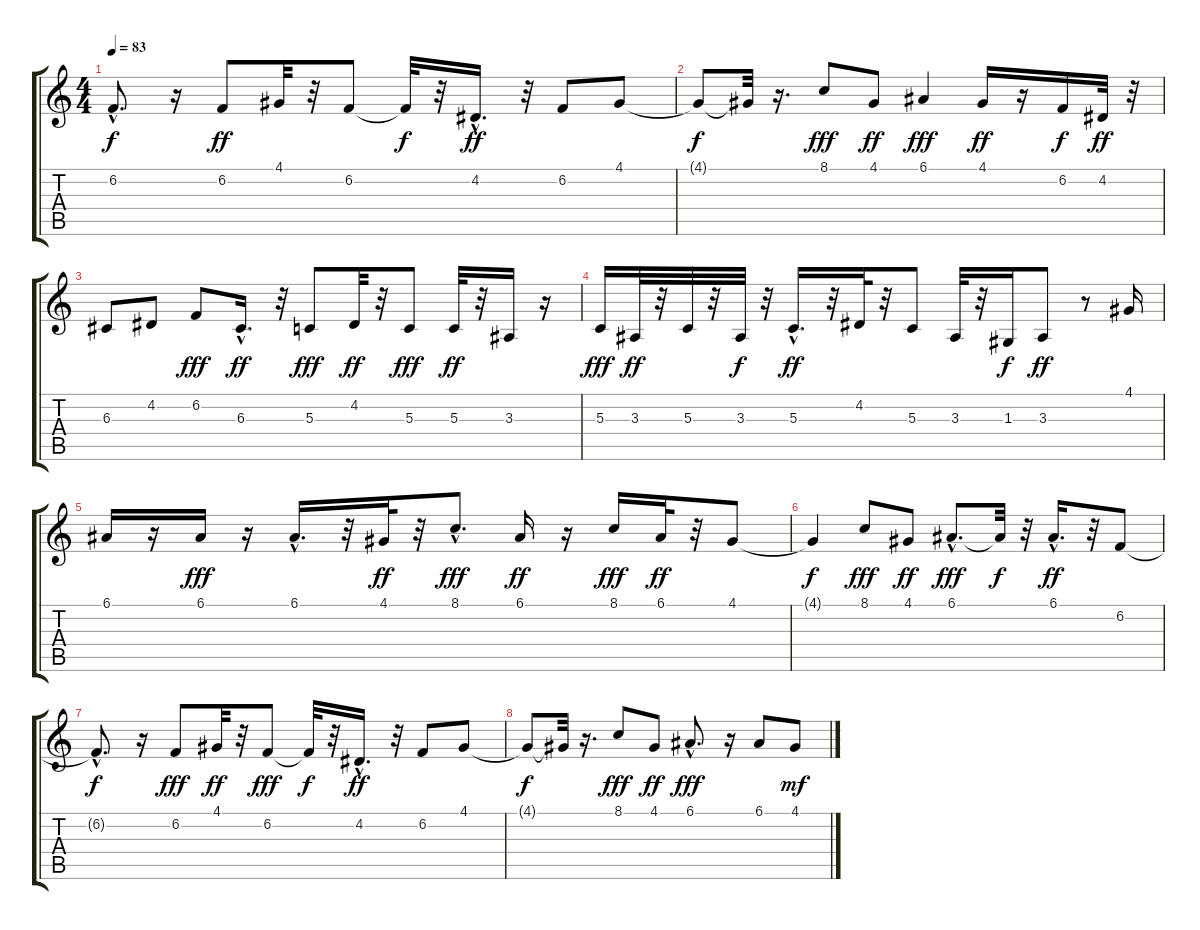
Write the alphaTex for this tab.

\track "" {instrument oboe}
\staff {score tabs}
\tuning (E4 B3 G3 D3 A2 E2) {hide}
\ts (4 4)
\tempo 83
\clef g2
\ks c
6.2{hac t}.8{d dy f} r.16 6.2.8{dy ff} 4.1.32 r.32 6.2.8 6.2{t}.32{dy f} r.32 4.2{hac}.16{d dy ff} r.32 6.2.8 4.1.8 |
4.1{t}.8{dy f} 4.1{t}.32 r.16{d} 8.1.8{dy fff} 4.1.8{dy ff} 6.1.4{dy fff} 4.1.16{dy ff} r.16 6.2.16{dy f} 4.2.32{dy ff} r.32 |
6.3.8 4.2.8 6.2.8{dy fff} 6.3{hac}.16{d dy ff} r.32 5.3.8{dy fff} 4.2.32{dy ff} r.32 5.3.8{dy fff} 5.3.32{dy ff} r.32 3.3.16 r.16 |
5.3.16{dy fff} 3.3.32{dy ff} r.32 5.3.32 r.32 3.3.32{dy f} r.32 5.3{hac}.16{d dy ff} r.32 4.2.32 r.32 5.3.8 3.3.32 r.32 1.3.16{dy f} 3.3.8{dy ff} r.8 4.1.16 |
6.1.16 r.16 6.1.16{dy fff} r.16 6.1{hac}.16{d} r.32 4.1.32{dy ff} r.32 8.1{hac}.8{d dy fff} 6.1.16{dy ff} r.16 8.1.16{dy fff} 6.1.32{dy ff} r.32 4.1.8 |
4.1{t}.4{dy f} 8.1.8{dy fff} 4.1.8{dy ff} 6.1{hac}.8{d dy fff} 6.1{t}.32{dy f} r.32 6.1{hac}.16{d dy ff} r.32 6.2.8 |
6.2{hac t}.8{d dy f} r.16 6.2.8{dy fff} 4.1.32{dy ff} r.32 6.2.8{dy fff} 6.2{t}.32{dy f} r.32 4.2{hac}.16{d dy ff} r.32 6.2.8 4.1.8 |
4.1{t}.8{dy f} 4.1{t}.32 r.16{d} 8.1.8{dy fff} 4.1.8{dy ff} 6.1{hac}.8{d dy fff} r.16 6.1.8 4.1.8{dy mf}
